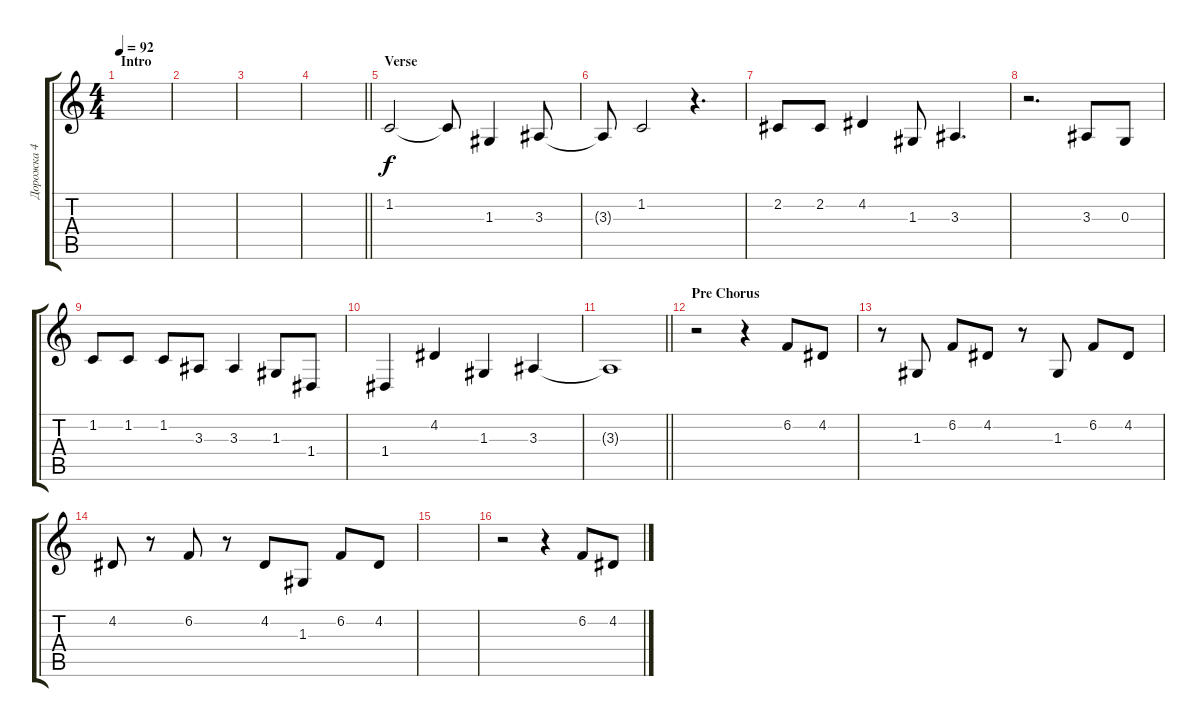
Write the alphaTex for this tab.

\track ("Дорожка 4" "Дорожка 4") {instrument altosax}
\staff {score tabs}
\tuning (E4 B3 G3 D3 A2 E2) {hide}
\ts (4 4)
\section ("" "Intro")
\tempo 92
\clef g2
\ks c
|
|
|
\barLineRight lightlight
|
\section ("" "Verse")
1.2.2 1.2{t}.8 1.3.4 3.3.8 |
3.3{t}.8 1.2.2 r.4{d} |
2.2.8 2.2.8 4.2.4 1.3.8 3.3.4{d} |
r.2{d} 3.3.8 0.3.8 |
1.2.8 1.2.8 1.2.8 3.3.8 3.3.4 1.3.8 1.4.8 |
1.4.4 4.2.4 1.3.4 3.3.4 |
\barLineRight lightlight
3.3{t}.1 |
\section ("" "Pre Chorus")
r.2 r.4 6.2.8 4.2.8 |
r.8 1.3.8 6.2.8 4.2.8 r.8 1.3.8 6.2.8 4.2.8 |
4.2.8 r.8 6.2.8 r.8 4.2.8 1.3.8 6.2.8 4.2.8 |
|
r.2 r.4 6.2.8 4.2.8
